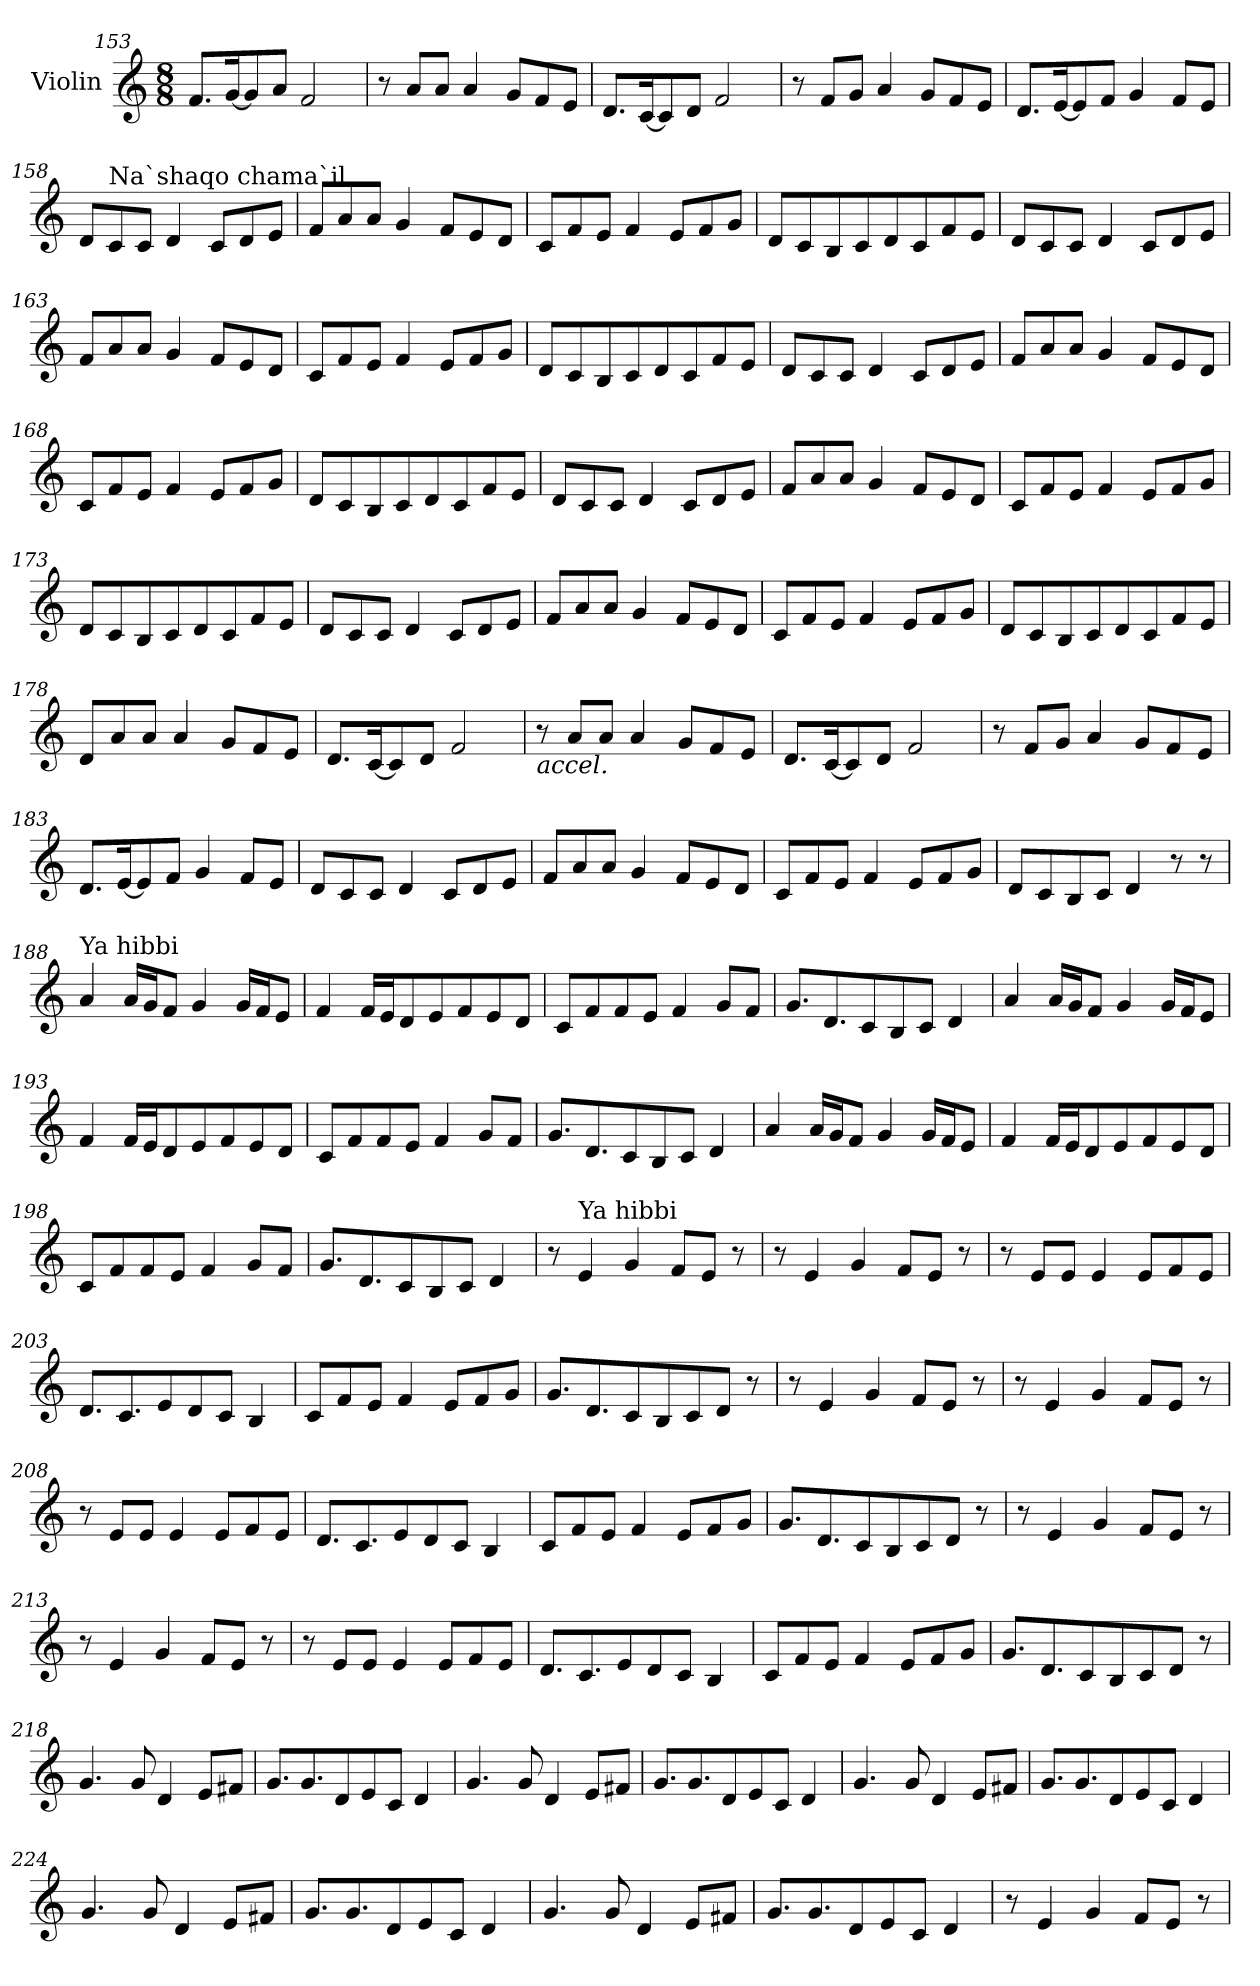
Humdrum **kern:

**kern
*part1
*staff1
*I"Violin
*clefG2
*k[]
*M8/8
=153
8.f/L
[16g/K
8g/]
8a/J
2f/
=154
8r
8a/L
8a/J
4a/
8g/L
8f/
8e/J
!!LO:LB:g=z
=155
8.d/L
[16c/K
8c/]
8d/J
2f/
=156
8r
8f/L
8g/J
4a/
8g/L
8f/
8e/J
=157
8.d/L
[16e/K
8e/]
8f/J
4g/
8f/L
8e/J
=158
8d/L
!LO:TX:a:t=Na`shaqo chama`il
8c/
8c/J
4d/
8c/L
8d/
8e/J
!!LO:LB:g=z
=159
8f/L
8a/
8a/J
4g/
8f/L
8e/
8d/J
=160
8c/L
8f/
8e/J
4f/
8e/L
8f/
8g/J
=161
8d/L
8c/
8B/
8c/
8d/
8c/
8f/
8e/J
=162
8d/L
8c/
8c/J
4d/
8c/L
8d/
8e/J
!!LO:PB:g=z
=163
8f/L
8a/
8a/J
4g/
8f/L
8e/
8d/J
=164
8c/L
8f/
8e/J
4f/
8e/L
8f/
8g/J
=165
8d/L
8c/
8B/
8c/
8d/
8c/
8f/
8e/J
=166
8d/L
8c/
8c/J
4d/
8c/L
8d/
8e/J
!!LO:LB:g=z
=167
8f/L
8a/
8a/J
4g/
8f/L
8e/
8d/J
=168
8c/L
8f/
8e/J
4f/
8e/L
8f/
8g/J
=169
8d/L
8c/
8B/
8c/
8d/
8c/
8f/
8e/J
=170
8d/L
8c/
8c/J
4d/
8c/L
8d/
8e/J
!!LO:LB:g=z
=171
8f/L
8a/
8a/J
4g/
8f/L
8e/
8d/J
=172
8c/L
8f/
8e/J
4f/
8e/L
8f/
8g/J
=173
8d/L
8c/
8B/
8c/
8d/
8c/
8f/
8e/J
=174
8d/L
8c/
8c/J
4d/
8c/L
8d/
8e/J
!!LO:LB:g=z
=175
8f/L
8a/
8a/J
4g/
8f/L
8e/
8d/J
=176
8c/L
8f/
8e/J
4f/
8e/L
8f/
8g/J
=177
8d/L
8c/
8B/
8c/
8d/
8c/
8f/
8e/J
=178
8d/L
8a/
8a/J
4a/
8g/L
8f/
8e/J
!!LO:LB:g=z
=179
8.d/L
[16c/K
8c/]
8d/J
2f/
=180
!LO:TX:b:i:t=accel.
8r
8a/L
8a/J
4a/
8g/L
8f/
8e/J
=181
8.d/L
[16c/K
8c/]
8d/J
2f/
=182
8r
8f/L
8g/J
4a/
8g/L
8f/
8e/J
!!LO:LB:g=z
=183
8.d/L
[16e/K
8e/]
8f/J
4g/
8f/L
8e/J
=184
8d/L
8c/
8c/J
4d/
8c/L
8d/
8e/J
=185
8f/L
8a/
8a/J
4g/
8f/L
8e/
8d/J
=186
8c/L
8f/
8e/J
4f/
8e/L
8f/
8g/J
!!LO:LB:g=z
=187
8d/L
8c/
8B/
8c/J
4d/
8r
8r
=188
*MM90
!LO:TX:a:t=Ya hibbi
4a/
16a/LL
16g/J
8f/J
4g/
16g/LL
16f/J
8e/J
=189
4f/
16f/LL
16e/J
8d/
8e/
8f/
8e/
8d/J
=190
8c/L
8f/
8f/
8e/J
4f/
8g/L
8f/J
!!LO:LB:g=z
=191
8.g/L
8.d/
8c/
8B/
8c/J
4d/
=192
4a/
16a/LL
16g/J
8f/J
4g/
16g/LL
16f/J
8e/J
=193
4f/
16f/LL
16e/J
8d/
8e/
8f/
8e/
8d/J
=194
8c/L
8f/
8f/
8e/J
4f/
8g/L
8f/J
!!LO:PB:g=z
=195
8.g/L
8.d/
8c/
8B/
8c/J
4d/
=196
4a/
16a/LL
16g/J
8f/J
4g/
16g/LL
16f/J
8e/J
=197
4f/
16f/LL
16e/J
8d/
8e/
8f/
8e/
8d/J
=198
8c/L
8f/
8f/
8e/J
4f/
8g/L
8f/J
!!LO:LB:g=z
=199
8.g/L
8.d/
8c/
8B/
8c/J
4d/
=200
8r
!LO:TX:a:t=Ya hibbi
4e/
4g/
8f/L
8e/J
8r
=201
8r
4e/
4g/
8f/L
8e/J
8r
=202
8r
8e/L
8e/J
4e/
8e/L
8f/
8e/J
!!LO:LB:g=z
=203
8.d/L
8.c/
8e/
8d/
8c/J
4B/
=204
8c/L
8f/
8e/J
4f/
8e/L
8f/
8g/J
=205
8.g/L
8.d/
8c/
8B/
8c/
8d/J
8r
=206
8r
4e/
4g/
8f/L
8e/J
8r
!!LO:LB:g=z
=207
8r
4e/
4g/
8f/L
8e/J
8r
=208
8r
8e/L
8e/J
4e/
8e/L
8f/
8e/J
=209
8.d/L
8.c/
8e/
8d/
8c/J
4B/
=210
8c/L
8f/
8e/J
4f/
8e/L
8f/
8g/J
!!LO:LB:g=z
=211
8.g/L
8.d/
8c/
8B/
8c/
8d/J
8r
=212
8r
4e/
4g/
8f/L
8e/J
8r
=213
8r
4e/
4g/
8f/L
8e/J
8r
=214
8r
8e/L
8e/J
4e/
8e/L
8f/
8e/J
!!LO:LB:g=z
=215
8.d/L
8.c/
8e/
8d/
8c/J
4B/
=216
8c/L
8f/
8e/J
4f/
8e/L
8f/
8g/J
=217
8.g/L
8.d/
8c/
8B/
8c/
8d/J
8r
=218
4.g/
8g/
4d/
8e/L
8f#X/J
!!LO:LB:g=z
=219
8.g/L
8.g/
8d/
8e/
8c/J
4d/
=220
4.g/
8g/
4d/
8e/L
8f#X/J
=221
8.g/L
8.g/
8d/
8e/
8c/J
4d/
=222
4.g/
8g/
4d/
8e/L
8f#X/J
!!LO:LB:g=z
=223
8.g/L
8.g/
8d/
8e/
8c/J
4d/
=224
4.g/
8g/
4d/
8e/L
8f#X/J
=225
8.g/L
8.g/
8d/
8e/
8c/J
4d/
=226
4.g/
8g/
4d/
8e/L
8f#X/J
!!LO:PB:g=z
=227
8.g/L
8.g/
8d/
8e/
8c/J
4d/
=228
8r
4e/
4g/
8f/L
8e/J
8r
=
*-
